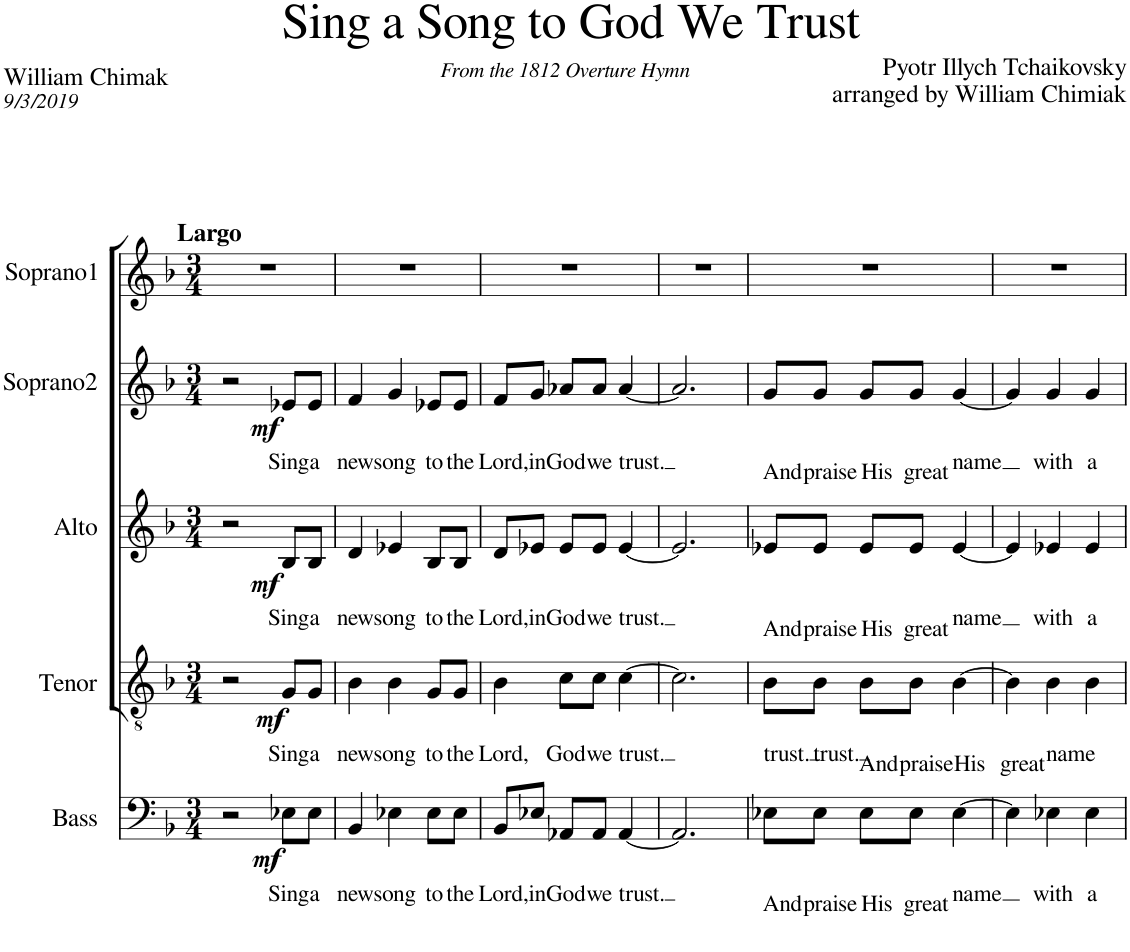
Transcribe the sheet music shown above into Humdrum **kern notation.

**kern	**text	**dynam	**kern	**text	**dynam	**kern	**text	**dynam	**kern	**text	**dynam	**kern
*part5	*part5	*part5	*part4	*part4	*part4	*part3	*part3	*part3	*part2	*part2	*part2	*part1
*staff5	*staff5	*staff5	*staff4	*staff4	*staff4	*staff3	*staff3	*staff3	*staff2	*staff2	*staff2	*staff1
*I"Bass	*	*	*I"Tenor	*	*	*I"Alto	*	*	*I"Soprano2	*	*	*I"Soprano1
*I'B.	*	*	*I'T.	*	*	*I'A.	*	*	*I'S2.	*	*	*I'S1.
*clefF4	*	*	*clefGv2	*	*	*clefG2	*	*	*clefG2	*	*	*clefG2
*k[b-]	*	*	*k[b-]	*	*	*k[b-]	*	*	*k[b-]	*	*	*k[b-]
*M3/4	*	*	*M3/4	*	*	*M3/4	*	*	*M3/4	*	*	*M3/4
=1	=1	=1	=1	=1	=1	=1	=1	=1	=1	=1	=1	=1
!	!	!	!	!	!	!	!	!	!	!	!	!LO:TX:a:B:t=Largo
2r	.	.	2r	.	.	2r	.	.	2r	.	.	2.r
!	!LO:LY:b	!LO:DY:b	!	!LO:LY:b	!LO:DY:b	!	!LO:LY:b	!LO:DY:b	!	!LO:LY:b	!LO:DY:b	!
8E-X\L	Sing	mf	8G/L	Sing	mf	8B-/L	Sing	mf	8e-X/L	Sing	mf	.
!	!LO:LY:b	!	!	!LO:LY:b	!	!	!LO:LY:b	!	!	!LO:LY:b	!	!
8E-\J	a	.	8G/J	a	.	8B-/J	a	.	8e-/J	a	.	.
=2	=2	=2	=2	=2	=2	=2	=2	=2	=2	=2	=2	=2
!	!LO:LY:b	!	!	!LO:LY:b	!	!	!LO:LY:b	!	!	!LO:LY:b	!	!
4BB-/	new	.	4B-\	new	.	4d/	new	.	4f/	new	.	2.r
!	!LO:LY:b	!	!	!LO:LY:b	!	!	!LO:LY:b	!	!	!LO:LY:b	!	!
4E-X\	song	.	4B-\	song	.	4e-X/	song	.	4g/	song	.	.
!	!LO:LY:b	!	!	!LO:LY:b	!	!	!LO:LY:b	!	!	!LO:LY:b	!	!
8E-\L	to	.	8G/L	to	.	8B-/L	to	.	8e-X/L	to	.	.
!	!LO:LY:b	!	!	!LO:LY:b	!	!	!LO:LY:b	!	!	!LO:LY:b	!	!
8E-\J	the	.	8G/J	the	.	8B-/J	the	.	8e-/J	the	.	.
=3	=3	=3	=3	=3	=3	=3	=3	=3	=3	=3	=3	=3
!	!LO:LY:b	!	!	!LO:LY:b	!	!	!LO:LY:b	!	!	!LO:LY:b	!	!
8BB-/L	Lord,	.	4B-\	Lord,	.	8d/L	Lord,	.	8f/L	Lord,	.	2.r
!	!LO:LY:b	!	!	!	!	!	!LO:LY:b	!	!	!LO:LY:b	!	!
8E-X/J	in	.	.	.	.	8e-X/J	in	.	8g/J	in	.	.
!	!LO:LY:b	!	!	!LO:LY:b	!	!	!LO:LY:b	!	!	!LO:LY:b	!	!
8AA-X/L	God	.	8c\L	God	.	8e-/L	God	.	8a-X/L	God	.	.
!	!LO:LY:b	!	!	!LO:LY:b	!	!	!LO:LY:b	!	!	!LO:LY:b	!	!
8AA-/J	we	.	8c\J	we	.	8e-/J	we	.	8a-/J	we	.	.
!	!LO:LY:b	!	!	!LO:LY:b	!	!	!LO:LY:b	!	!	!LO:LY:b	!	!
[4AA-/	-trust.	.	[4c\	-trust.	.	[4e-/	-trust.	.	[4a-/	-trust.	.	.
=4	=4	=4	=4	=4	=4	=4	=4	=4	=4	=4	=4	=4
2.AA-/]	.	.	2.c\]	.	.	2.e-/]	.	.	2.a-/]	.	.	2.r
=5	=5	=5	=5	=5	=5	=5	=5	=5	=5	=5	=5	=5
!	!LO:LY:b	!	!	!LO:LY:b	!	!	!LO:LY:b	!	!	!LO:LY:b	!	!
8E-X\L	And	.	8B-\L	trust.	.	8e-X/L	And	.	8g/L	And	.	2.r
!	!LO:LY:b	!	!	!LO:LY:b	!	!	!LO:LY:b	!	!	!LO:LY:b	!	!
8E-\J	praise	.	8B-\J	trust.	.	8e-/J	praise	.	8g/J	praise	.	.
!	!LO:LY:b	!	!	!LO:LY:b	!	!	!LO:LY:b	!	!	!LO:LY:b	!	!
8E-\L	His	.	8B-\L	And	.	8e-/L	His	.	8g/L	His	.	.
!	!LO:LY:b	!	!	!LO:LY:b	!	!	!LO:LY:b	!	!	!LO:LY:b	!	!
8E-\J	great	.	8B-\J	praise	.	8e-/J	great	.	8g/J	great	.	.
!	!LO:LY:b	!	!	!LO:LY:b	!	!	!LO:LY:b	!	!	!LO:LY:b	!	!
[4E-\	name	.	[4B-\	His	.	[4e-/	name	.	[4g/	name	.	.
=6	=6	=6	=6	=6	=6	=6	=6	=6	=6	=6	=6	=6
!	!	!	!	!LO:LY:b	!	!	!	!	!	!	!	!
4E-\]	.	.	4B-\]	great	.	4e-/]	.	.	4g/]	.	.	2.r
!	!LO:LY:b	!	!	!LO:LY:b	!	!	!LO:LY:b	!	!	!LO:LY:b	!	!
4E-X\	with	.	4B-\	name	.	4e-X/	with	.	4g/	with	.	.
!	!LO:LY:b	!	!	!	!	!	!LO:LY:b	!	!	!LO:LY:b	!	!
4E-\	a	.	4B-\	.	.	4e-/	a	.	4g/	a	.	.
=	=	=	=	=	=	=	=	=	=	=	=	=
*-	*-	*-	*-	*-	*-	*-	*-	*-	*-	*-	*-	*-
